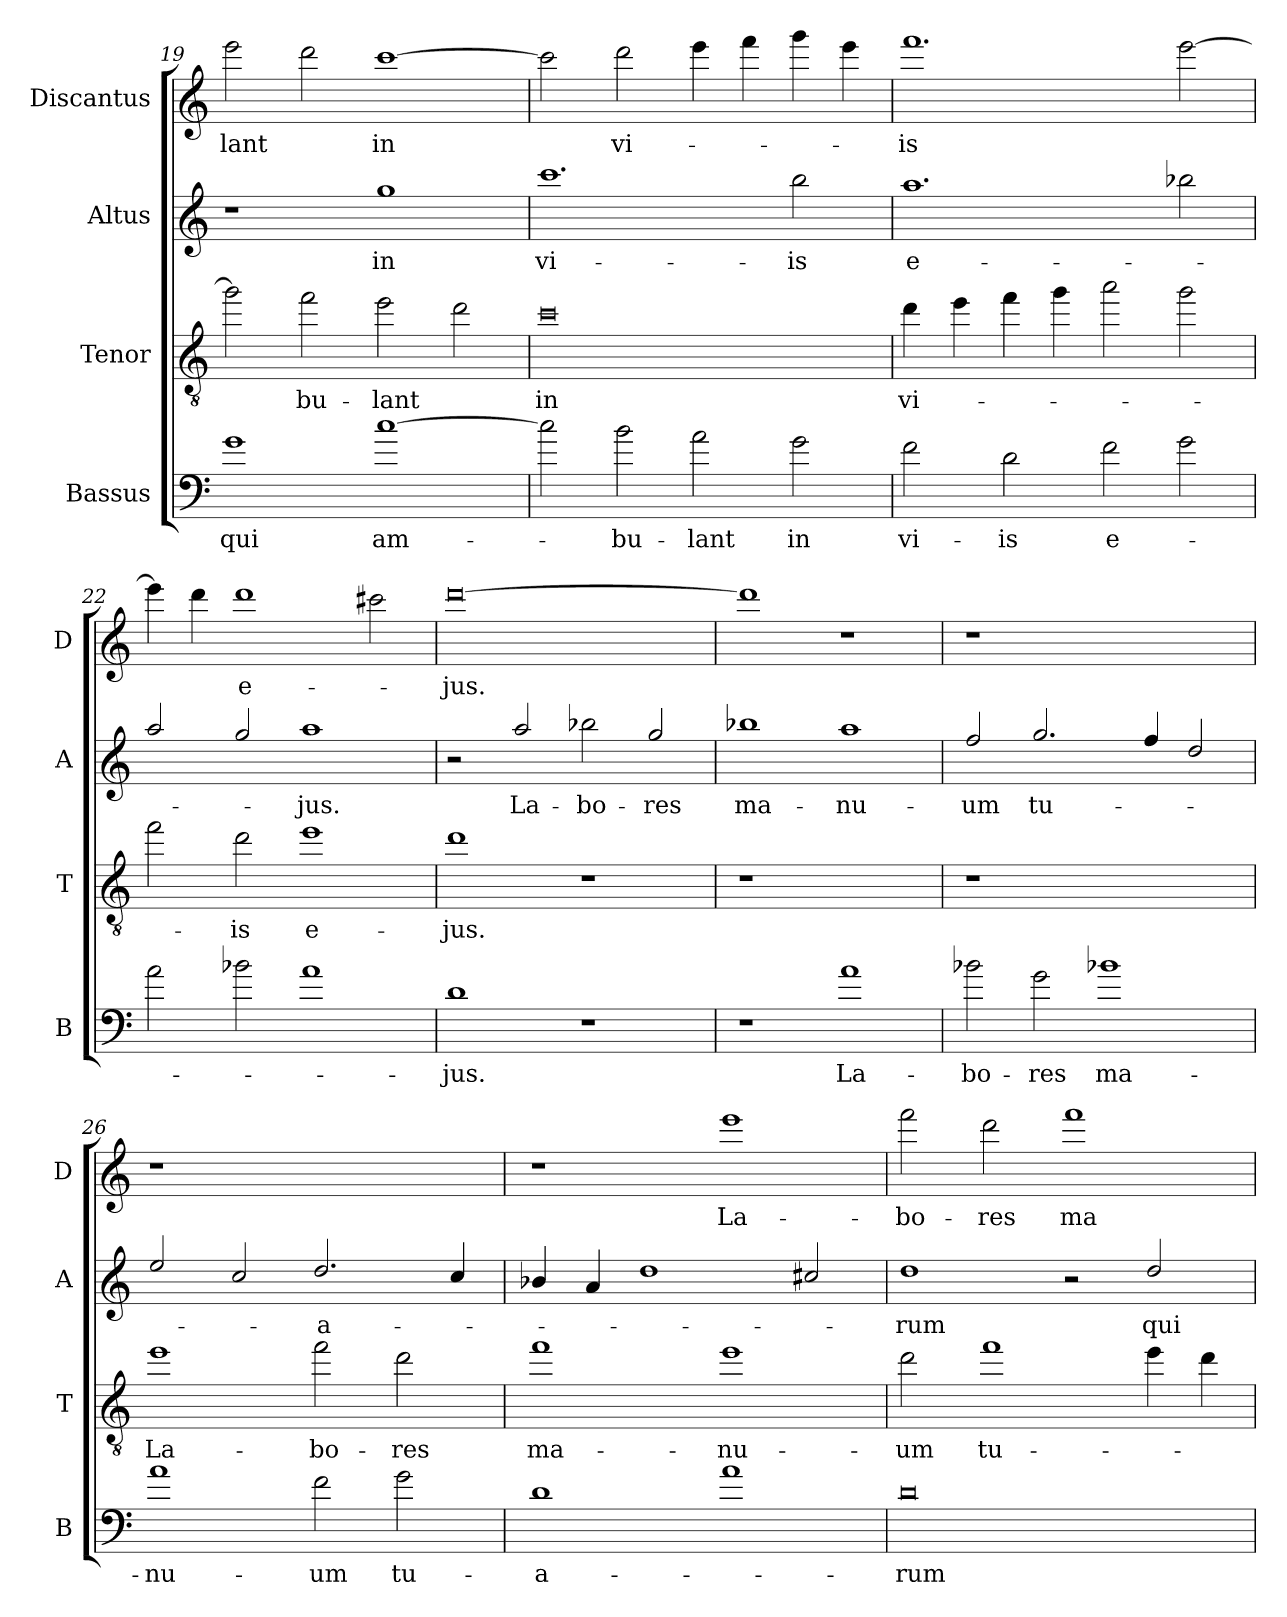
**kern	**text	**kern	**text	**kern	**text	**kern	**text
*part4	*part4	*part3	*part3	*part2	*part2	*part1	*part1
*staff4	*staff4	*staff3	*staff3	*staff2	*staff2	*staff1	*staff1
*I"Bassus	*	*I"Tenor	*	*I"Altus	*	*I"Discantus	*
*I'B	*	*I'T	*	*I'A	*	*I'D	*
*clefF4	*	*clefGv2	*	*clefG2	*	*clefG2	*
*ITrd7c12	*	*ITrd7c12	*	*ITrd7c12	*	*ITrd7c12	*
*k[]	*	*k[]	*	*k[]	*	*k[]	*
*C:	*	*C:	*	*C:	*	*C:	*
=19	=19	=19	=19	=19	=19	=19	=19
!	!LO:LY:b	!	!	!	!	!	!LO:LY:b
1G	qui	2g\]	.	1r	.	2ee\	-lant
!	!	!	!LO:LY:b	!	!	!	!
.	.	2f\	-bu-	.	.	2dd\	.
!	!LO:LY:b	!	!LO:LY:b	!	!LO:LY:b	!	!LO:LY:b
[1c	am-	2e\	-lant	1g	in	[1cc	in
.	.	2d\	.	.	.	.	.
=20	=20	=20	=20	=20	=20	=20	=20
!	!	!	!LO:LY:b	!	!LO:LY:b	!	!
2c\]	.	0c	in	1.cc	vi-	2cc\]	.
!	!LO:LY:b	!	!	!	!	!	!LO:LY:b
2B\	-bu-	.	.	.	.	2dd\	vi-
!	!LO:LY:b	!	!	!	!	!	!
2A\	-lant	.	.	.	.	4ee\	.
.	.	.	.	.	.	4ff\	.
!	!LO:LY:b	!	!	!	!LO:LY:b	!	!
2G\	in	.	.	2b\	-is	4gg\	.
.	.	.	.	.	.	4ee\	.
!!LO:PB:g=z
=21	=21	=21	=21	=21	=21	=21	=21
!	!LO:LY:b	!	!LO:LY:b	!	!LO:LY:b	!	!LO:LY:b
2F\	vi-	4d\	vi-	1.a	e-	1.ff	-is
.	.	4e\	.	.	.	.	.
!	!LO:LY:b	!	!	!	!	!	!
2D\	-is	4f\	.	.	.	.	.
.	.	4g\	.	.	.	.	.
!	!LO:LY:b	!	!	!	!	!	!
2F\	e-	2a\	.	.	.	.	.
2G\	.	2g\	.	2b-X\	.	[2ee\	.
=22	=22	=22	=22	=22	=22	=22	=22
2A\	.	2f\	.	2a/	.	4ee\]	.
.	.	.	.	.	.	4dd\	.
!	!	!	!LO:LY:b	!	!	!	!LO:LY:b
2B-X\	.	2d\	-is	2g/	.	1dd	e-
!	!	!	!LO:LY:b	!	!LO:LY:b	!	!
1A	.	1e	e-	1a	-jus.	.	.
.	.	.	.	.	.	2cc#X\	.
=23	=23	=23	=23	=23	=23	=23	=23
!	!LO:LY:b	!	!LO:LY:b	!	!	!	!LO:LY:b
1D	-jus.	1d	-jus.	2r	.	[0dd	-jus.
!	!	!	!	!	!LO:LY:b	!	!
.	.	.	.	2a/	La-	.	.
!	!	!	!	!	!LO:LY:b	!	!
1r	.	1r	.	2b-X\	-bo-	.	.
!	!	!	!	!	!LO:LY:b	!	!
.	.	.	.	2g/	-res	.	.
=24	=24	=24	=24	=24	=24	=24	=24
!	!	!	!	!	!LO:LY:b	!	!
1r	.	1r	.	1b-X	ma-	1dd]	.
!	!LO:LY:b	!	!	!	!LO:LY:b	!	!
1A	La-	1ryy	.	1a	-nu-	1r	.
=25	=25	=25	=25	=25	=25	=25	=25
!	!LO:LY:b	!	!	!	!LO:LY:b	!	!
2B-X\	-bo-	1r	.	2f/	-um	1r	.
!	!LO:LY:b	!	!	!	!LO:LY:b	!	!
2G\	-res	.	.	2.g/	tu-	.	.
!	!LO:LY:b	!	!	!	!	!	!
1B-X	ma-	1ryy	.	.	.	1ryy	.
.	.	.	.	4f/	.	.	.
.	.	.	.	2d/	.	.	.
=26	=26	=26	=26	=26	=26	=26	=26
!	!LO:LY:b	!	!LO:LY:b	!	!	!	!
1A	-nu-	1e	La-	2e/	.	1r	.
.	.	.	.	2c/	.	.	.
!	!LO:LY:b	!	!LO:LY:b	!	!LO:LY:b	!	!
2F\	-um	2f\	-bo-	2.d/	-a-	1ryy	.
!	!LO:LY:b	!	!LO:LY:b	!	!	!	!
2G\	tu-	2d\	-res	.	.	.	.
.	.	.	.	4c/	.	.	.
=27	=27	=27	=27	=27	=27	=27	=27
!	!LO:LY:b	!	!LO:LY:b	!	!	!	!
1D	-a-	1f	ma-	4B-X/	.	1r	.
.	.	.	.	4A/	.	.	.
.	.	.	.	1d	.	.	.
!	!	!	!LO:LY:b	!	!	!	!LO:LY:b
1A	.	1e	-nu-	.	.	1ee	La-
.	.	.	.	2c#X/	.	.	.
=28	=28	=28	=28	=28	=28	=28	=28
!	!LO:LY:b	!	!LO:LY:b	!	!LO:LY:b	!	!LO:LY:b
0D	-rum	2d\	-um	1d	-rum	2ff\	-bo-
!	!	!	!LO:LY:b	!	!	!	!LO:LY:b
.	.	1f	tu-	.	.	2dd\	-res
!	!	!	!	!	!	!	!LO:LY:b
.	.	.	.	2r	.	1ff	ma-
!	!	!	!	!	!LO:LY:b	!	!
.	.	4e\	.	2d/	qui-	.	.
.	.	4d\	.	.	.	.	.
=	=	=	=	=	=	=	=
*-	*-	*-	*-	*-	*-	*-	*-
